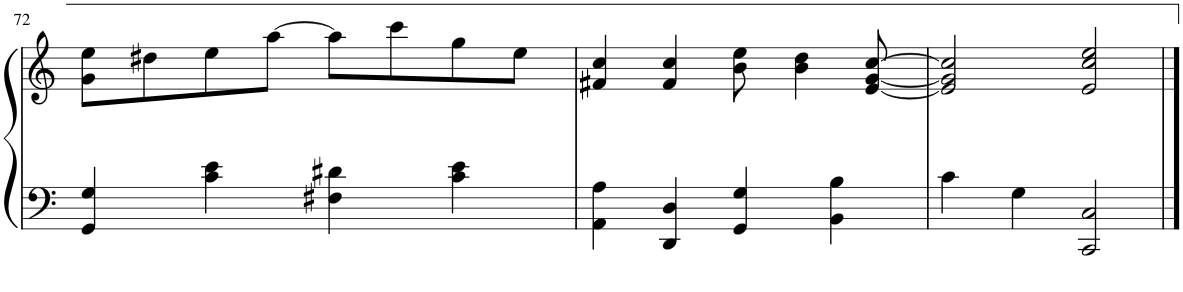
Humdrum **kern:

**kern	**kern
*part1	*part1
*staff2	*staff1
*I"Piano	*
*I'Pno	*
!!LO:PB:g=z
*clefF4	*clefG2
*k[]	*k[]
*M4/4	*M4/4
=72	=72
4GG/ 4G/	8g\ 8ee\L
.	8dd#X\
4c\ 4e\	8ee\
.	[8aa\J
4F#X\ 4d#X\	8aa\L]
.	8ccc\
4c\ 4e\	8gg\
.	8ee\J
=73	=73
4AA\ 4A\	4f#X/ 4cc/
4DD/ 4D/	4f#/ 4cc/
4GG/ 4G/	8b\ 8ee\
.	4b\ 4dd\
4BB\ 4B\	.
.	[8e/ [8g/ [8cc/
=74	=74
4c\	2e/] 2g/] 2cc/]
4G\	.
2CC/ 2C/	2e/ 2cc/ 2ee/
==	==
*-	*-
